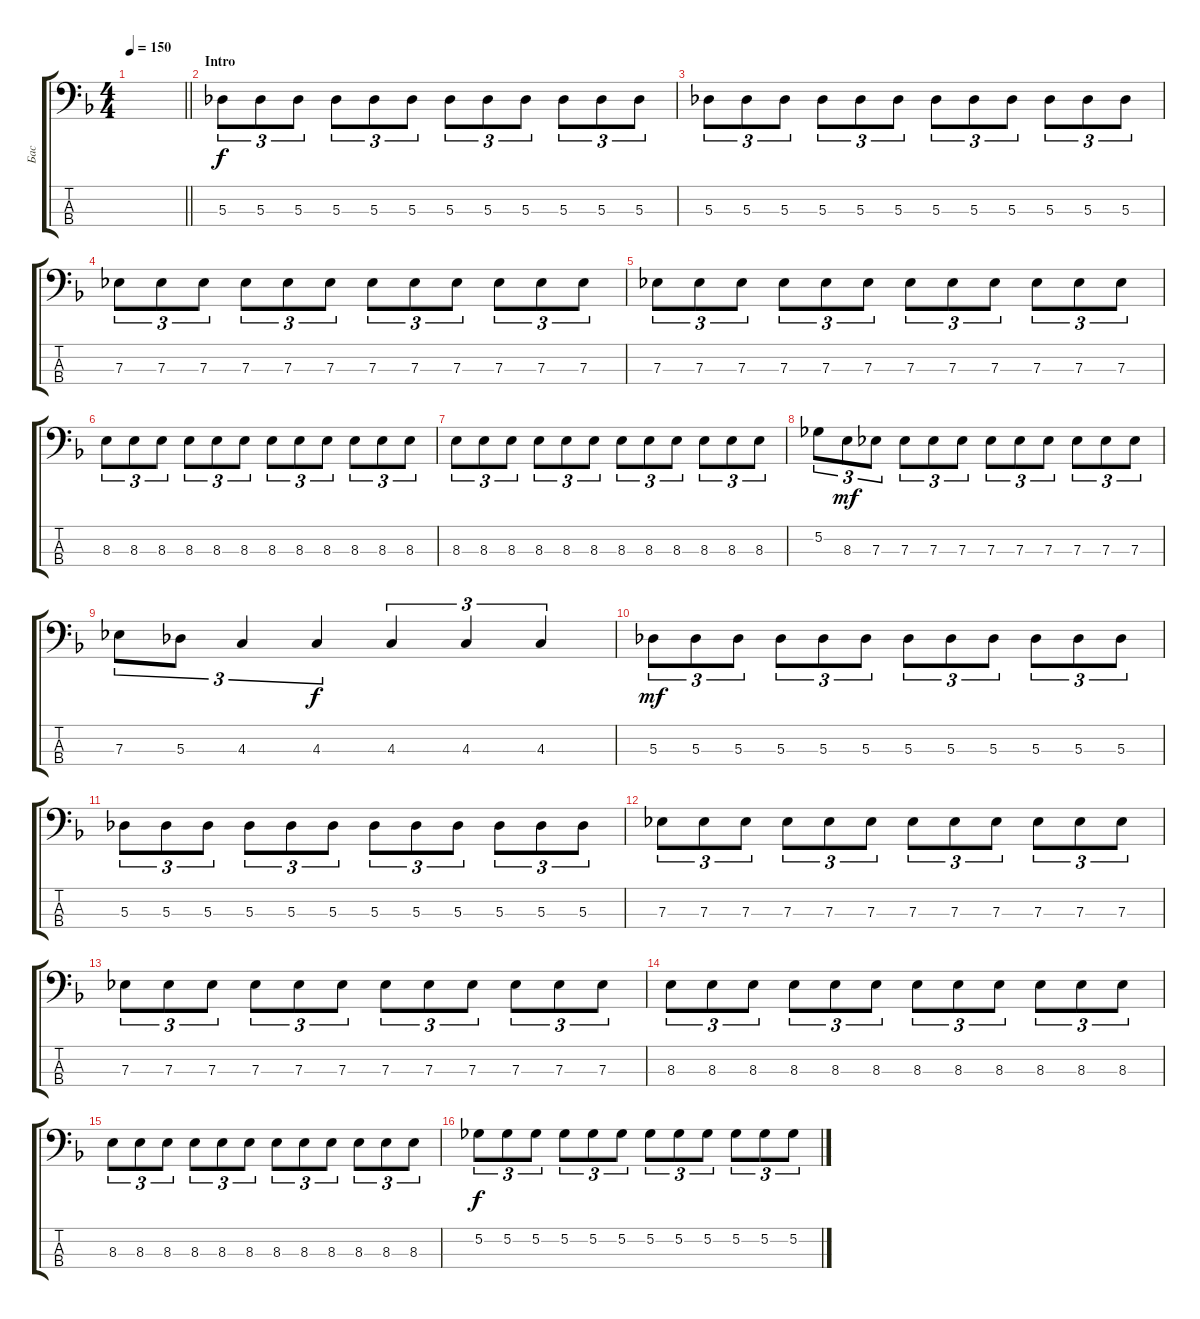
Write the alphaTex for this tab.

\track ("Бас" "Бас") {instrument electricbassfinger}
\staff {score tabs}
\tuning (Gb2 Db2 Ab1 Db1) {hide}
\ts (4 4)
\tempo 150
\clef f4
\barLineRight lightlight
\ks dminor
|
\section ("" "Intro")
5.3.8{tu (3 2)} 5.3.8{tu (3 2)} 5.3.8{tu (3 2)} 5.3.8{tu (3 2)} 5.3.8{tu (3 2)} 5.3.8{tu (3 2)} 5.3.8{tu (3 2)} 5.3.8{tu (3 2)} 5.3.8{tu (3 2)} 5.3.8{tu (3 2)} 5.3.8{tu (3 2)} 5.3.8{tu (3 2)} |
5.3.8{tu (3 2)} 5.3.8{tu (3 2)} 5.3.8{tu (3 2)} 5.3.8{tu (3 2)} 5.3.8{tu (3 2)} 5.3.8{tu (3 2)} 5.3.8{tu (3 2)} 5.3.8{tu (3 2)} 5.3.8{tu (3 2)} 5.3.8{tu (3 2)} 5.3.8{tu (3 2)} 5.3.8{tu (3 2)} |
7.3.8{tu (3 2)} 7.3.8{tu (3 2)} 7.3.8{tu (3 2)} 7.3.8{tu (3 2)} 7.3.8{tu (3 2)} 7.3.8{tu (3 2)} 7.3.8{tu (3 2)} 7.3.8{tu (3 2)} 7.3.8{tu (3 2)} 7.3.8{tu (3 2)} 7.3.8{tu (3 2)} 7.3.8{tu (3 2)} |
7.3.8{tu (3 2)} 7.3.8{tu (3 2)} 7.3.8{tu (3 2)} 7.3.8{tu (3 2)} 7.3.8{tu (3 2)} 7.3.8{tu (3 2)} 7.3.8{tu (3 2)} 7.3.8{tu (3 2)} 7.3.8{tu (3 2)} 7.3.8{tu (3 2)} 7.3.8{tu (3 2)} 7.3.8{tu (3 2)} |
8.3.8{tu (3 2)} 8.3.8{tu (3 2)} 8.3.8{tu (3 2)} 8.3.8{tu (3 2)} 8.3.8{tu (3 2)} 8.3.8{tu (3 2)} 8.3.8{tu (3 2)} 8.3.8{tu (3 2)} 8.3.8{tu (3 2)} 8.3.8{tu (3 2)} 8.3.8{tu (3 2)} 8.3.8{tu (3 2)} |
8.3.8{tu (3 2)} 8.3.8{tu (3 2)} 8.3.8{tu (3 2)} 8.3.8{tu (3 2)} 8.3.8{tu (3 2)} 8.3.8{tu (3 2)} 8.3.8{tu (3 2)} 8.3.8{tu (3 2)} 8.3.8{tu (3 2)} 8.3.8{tu (3 2)} 8.3.8{tu (3 2)} 8.3.8{tu (3 2)} |
5.2.8{tu (3 2) dy f} 8.3.8{tu (3 2) dy mf} 7.3.8{tu (3 2)} 7.3.8{tu (3 2)} 7.3.8{tu (3 2)} 7.3.8{tu (3 2)} 7.3.8{tu (3 2)} 7.3.8{tu (3 2)} 7.3.8{tu (3 2)} 7.3.8{tu (3 2)} 7.3.8{tu (3 2)} 7.3.8{tu (3 2)} |
7.3.8{tu (3 2)} 5.3.8{tu (3 2)} 4.3.4{tu (3 2)} 4.3.4{tu (3 2) dy f} 4.3.4{tu (3 2)} 4.3.4{tu (3 2)} 4.3.4{tu (3 2)} |
5.3.8{tu (3 2) dy mf} 5.3.8{tu (3 2)} 5.3.8{tu (3 2)} 5.3.8{tu (3 2)} 5.3.8{tu (3 2)} 5.3.8{tu (3 2)} 5.3.8{tu (3 2)} 5.3.8{tu (3 2)} 5.3.8{tu (3 2)} 5.3.8{tu (3 2)} 5.3.8{tu (3 2)} 5.3.8{tu (3 2)} |
5.3.8{tu (3 2)} 5.3.8{tu (3 2)} 5.3.8{tu (3 2)} 5.3.8{tu (3 2)} 5.3.8{tu (3 2)} 5.3.8{tu (3 2)} 5.3.8{tu (3 2)} 5.3.8{tu (3 2)} 5.3.8{tu (3 2)} 5.3.8{tu (3 2)} 5.3.8{tu (3 2)} 5.3.8{tu (3 2)} |
7.3.8{tu (3 2)} 7.3.8{tu (3 2)} 7.3.8{tu (3 2)} 7.3.8{tu (3 2)} 7.3.8{tu (3 2)} 7.3.8{tu (3 2)} 7.3.8{tu (3 2)} 7.3.8{tu (3 2)} 7.3.8{tu (3 2)} 7.3.8{tu (3 2)} 7.3.8{tu (3 2)} 7.3.8{tu (3 2)} |
7.3.8{tu (3 2)} 7.3.8{tu (3 2)} 7.3.8{tu (3 2)} 7.3.8{tu (3 2)} 7.3.8{tu (3 2)} 7.3.8{tu (3 2)} 7.3.8{tu (3 2)} 7.3.8{tu (3 2)} 7.3.8{tu (3 2)} 7.3.8{tu (3 2)} 7.3.8{tu (3 2)} 7.3.8{tu (3 2)} |
8.3.8{tu (3 2)} 8.3.8{tu (3 2)} 8.3.8{tu (3 2)} 8.3.8{tu (3 2)} 8.3.8{tu (3 2)} 8.3.8{tu (3 2)} 8.3.8{tu (3 2)} 8.3.8{tu (3 2)} 8.3.8{tu (3 2)} 8.3.8{tu (3 2)} 8.3.8{tu (3 2)} 8.3.8{tu (3 2)} |
8.3.8{tu (3 2)} 8.3.8{tu (3 2)} 8.3.8{tu (3 2)} 8.3.8{tu (3 2)} 8.3.8{tu (3 2)} 8.3.8{tu (3 2)} 8.3.8{tu (3 2)} 8.3.8{tu (3 2)} 8.3.8{tu (3 2)} 8.3.8{tu (3 2)} 8.3.8{tu (3 2)} 8.3.8{tu (3 2)} |
5.2.8{tu (3 2) dy f} 5.2.8{tu (3 2)} 5.2.8{tu (3 2)} 5.2.8{tu (3 2)} 5.2.8{tu (3 2)} 5.2.8{tu (3 2)} 5.2.8{tu (3 2)} 5.2.8{tu (3 2)} 5.2.8{tu (3 2)} 5.2.8{tu (3 2)} 5.2.8{tu (3 2)} 5.2.8{tu (3 2)}
